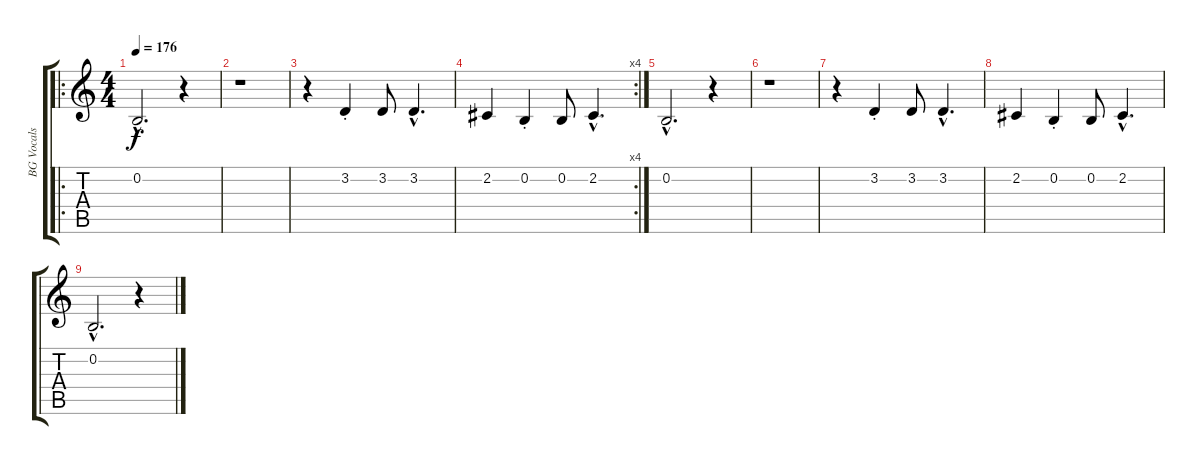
\track ("BG Vocals" "BG Vocals") {instrument lead5charang}
\staff {score tabs}
\tuning (E4 B3 G3 D3 A2 E2) {hide}
\ro
\ts (4 4)
\tempo 176
\clef g2
\ks c
0.2{hac}.2{d dy f} r.4 |
r.1 |
r.4 3.2{st}.4 3.2.8 3.2{hac}.4{d} |
\rc 4
2.2.4 0.2{st}.4 0.2.8 2.2{hac}.4{d} |
0.2{hac}.2{d} r.4 |
r.1 |
r.4 3.2{st}.4 3.2.8 3.2{hac}.4{d} |
2.2.4 0.2{st}.4 0.2.8 2.2{hac}.4{d} |
0.2{hac}.2{d} r.4
